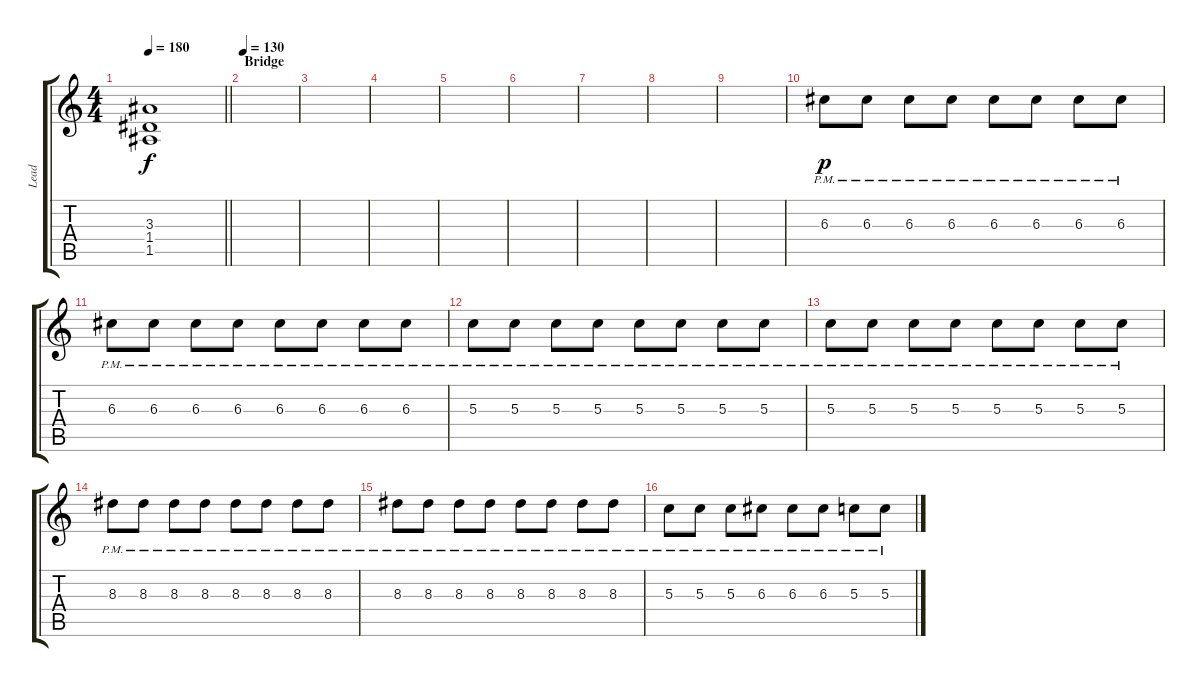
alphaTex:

\track ("Lead" "Lead") {instrument overdrivenguitar}
\staff {score tabs}
\tuning (E4 B3 G3 D3 A2 D2) {hide}
\ts (4 4)
\tempo 180
\clef g2
\barLineRight lightlight
\ks c
(3.3{t} 1.4{t} 1.5{t}).1{dy f} |
\section ("" "Bridge")
\tempo 130
|
|
|
|
|
|
|
|
6.3{pm}.8{dy p} 6.3{pm}.8 6.3{pm}.8 6.3{pm}.8 6.3{pm}.8 6.3{pm}.8 6.3{pm}.8 6.3{pm}.8 |
6.3{pm}.8 6.3{pm}.8 6.3{pm}.8 6.3{pm}.8 6.3{pm}.8 6.3{pm}.8 6.3{pm}.8 6.3{pm}.8 |
5.3{pm}.8 5.3{pm}.8 5.3{pm}.8 5.3{pm}.8 5.3{pm}.8 5.3{pm}.8 5.3{pm}.8 5.3{pm}.8 |
5.3{pm}.8 5.3{pm}.8 5.3{pm}.8 5.3{pm}.8 5.3{pm}.8 5.3{pm}.8 5.3{pm}.8 5.3{pm}.8 |
8.3{pm}.8 8.3{pm}.8 8.3{pm}.8 8.3{pm}.8 8.3{pm}.8 8.3{pm}.8 8.3{pm}.8 8.3{pm}.8 |
8.3{pm}.8 8.3{pm}.8 8.3{pm}.8 8.3{pm}.8 8.3{pm}.8 8.3{pm}.8 8.3{pm}.8 8.3{pm}.8 |
5.3{pm}.8 5.3{pm}.8 5.3{pm}.8 6.3{pm}.8 6.3{pm}.8 6.3{pm}.8 5.3{pm}.8 5.3{pm}.8
